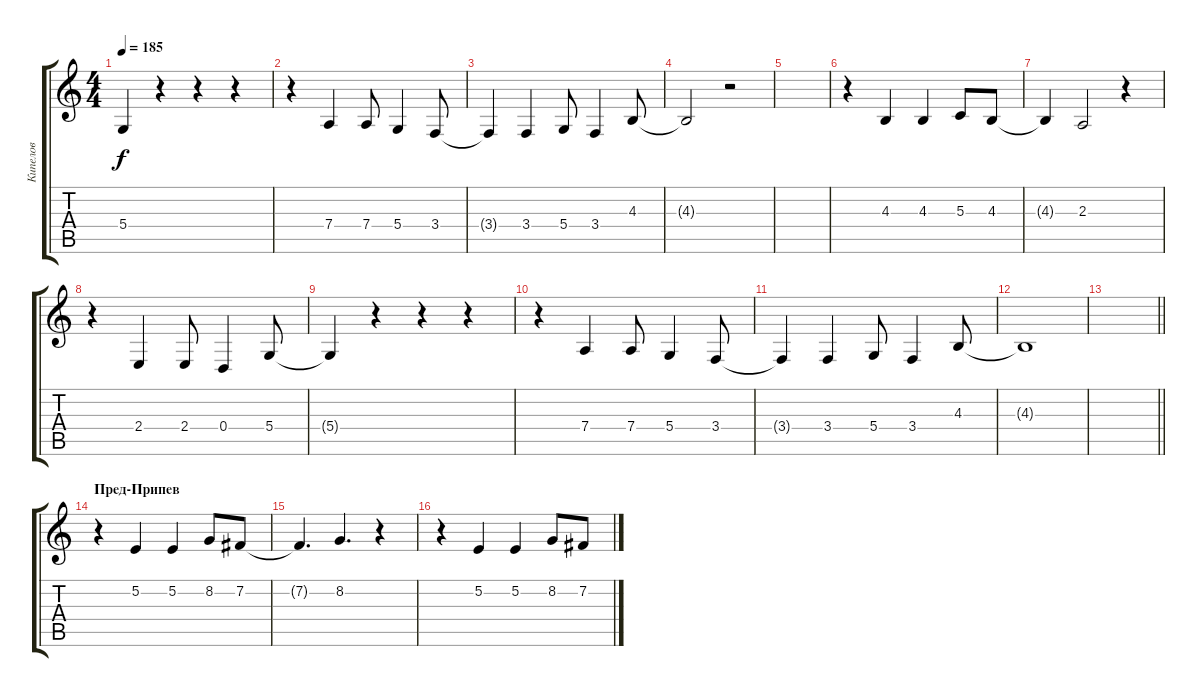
\track ("Кипелов" "Кипелов") {instrument tenorsax}
\staff {score tabs}
\tuning (E4 B3 G3 D3 A2 E2) {hide}
\ts (4 4)
\tempo 185
\clef g2
\ks c
5.4{t}.4{dy f} r.4 r.4 r.4 |
r.4 7.4.4 7.4.8 5.4.4 3.4.8 |
3.4{t}.4 3.4.4 5.4.8 3.4.4 4.3.8 |
4.3{t}.2 r.2 |
|
r.4 4.3.4 4.3.4 5.3.8 4.3.8 |
4.3{t}.4 2.3.2 r.4 |
r.4 2.4.4 2.4.8 0.4.4 5.4.8 |
5.4{t}.4 r.4 r.4 r.4 |
r.4 7.4.4 7.4.8 5.4.4 3.4.8 |
3.4{t}.4 3.4.4 5.4.8 3.4.4 4.3.8 |
4.3{t}.1 |
\barLineRight lightlight
|
\section ("" "Пред-Припев")
r.4 5.2.4 5.2.4 8.2.8 7.2.8 |
7.2{t}.4{d} 8.2.4{d} r.4 |
r.4 5.2.4 5.2.4 8.2.8 7.2.8
